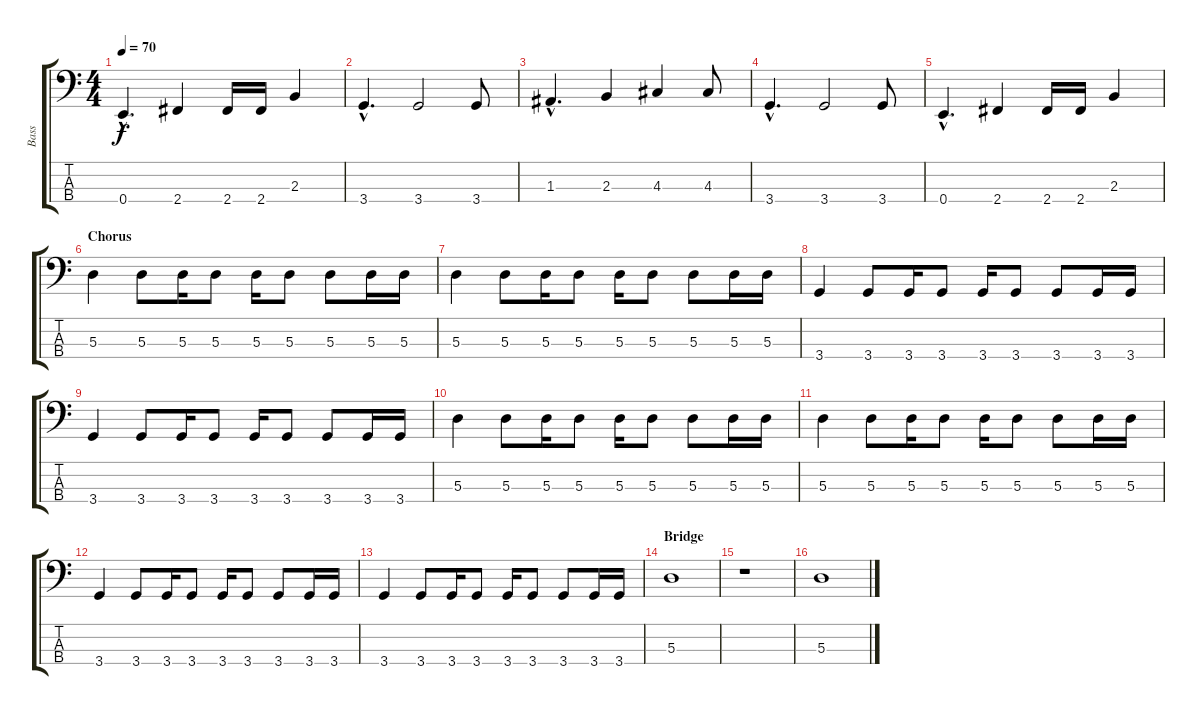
\track ("Bass" "Bass") {instrument electricbassfinger}
\staff {score tabs}
\tuning (G2 D2 A1 E1) {hide}
\ts (4 4)
\tempo 70
\clef f4
\ks c
0.4{hac}.4{d dy f} 2.4.4 2.4.16 2.4.16 2.3.4 |
3.4{hac}.4{d} 3.4.2 3.4.8 |
1.3{hac}.4{d} 2.3.4 4.3.4 4.3.8 |
3.4{hac}.4{d} 3.4.2 3.4.8 |
0.4{hac}.4{d} 2.4.4 2.4.16 2.4.16 2.3.4 |
\section ("" "Chorus")
5.3.4 5.3.8 5.3.16 5.3.8 5.3.16 5.3.8 5.3.8 5.3.16 5.3.16 |
5.3.4 5.3.8 5.3.16 5.3.8 5.3.16 5.3.8 5.3.8 5.3.16 5.3.16 |
3.4.4 3.4.8 3.4.16 3.4.8 3.4.16 3.4.8 3.4.8 3.4.16 3.4.16 |
3.4.4 3.4.8 3.4.16 3.4.8 3.4.16 3.4.8 3.4.8 3.4.16 3.4.16 |
5.3.4 5.3.8 5.3.16 5.3.8 5.3.16 5.3.8 5.3.8 5.3.16 5.3.16 |
5.3.4 5.3.8 5.3.16 5.3.8 5.3.16 5.3.8 5.3.8 5.3.16 5.3.16 |
3.4.4 3.4.8 3.4.16 3.4.8 3.4.16 3.4.8 3.4.8 3.4.16 3.4.16 |
3.4.4 3.4.8 3.4.16 3.4.8 3.4.16 3.4.8 3.4.8 3.4.16 3.4.16 |
\section ("" "Bridge")
5.3.1{volume 0} |
r.1{volume 13} |
5.3.1{volume 0}
